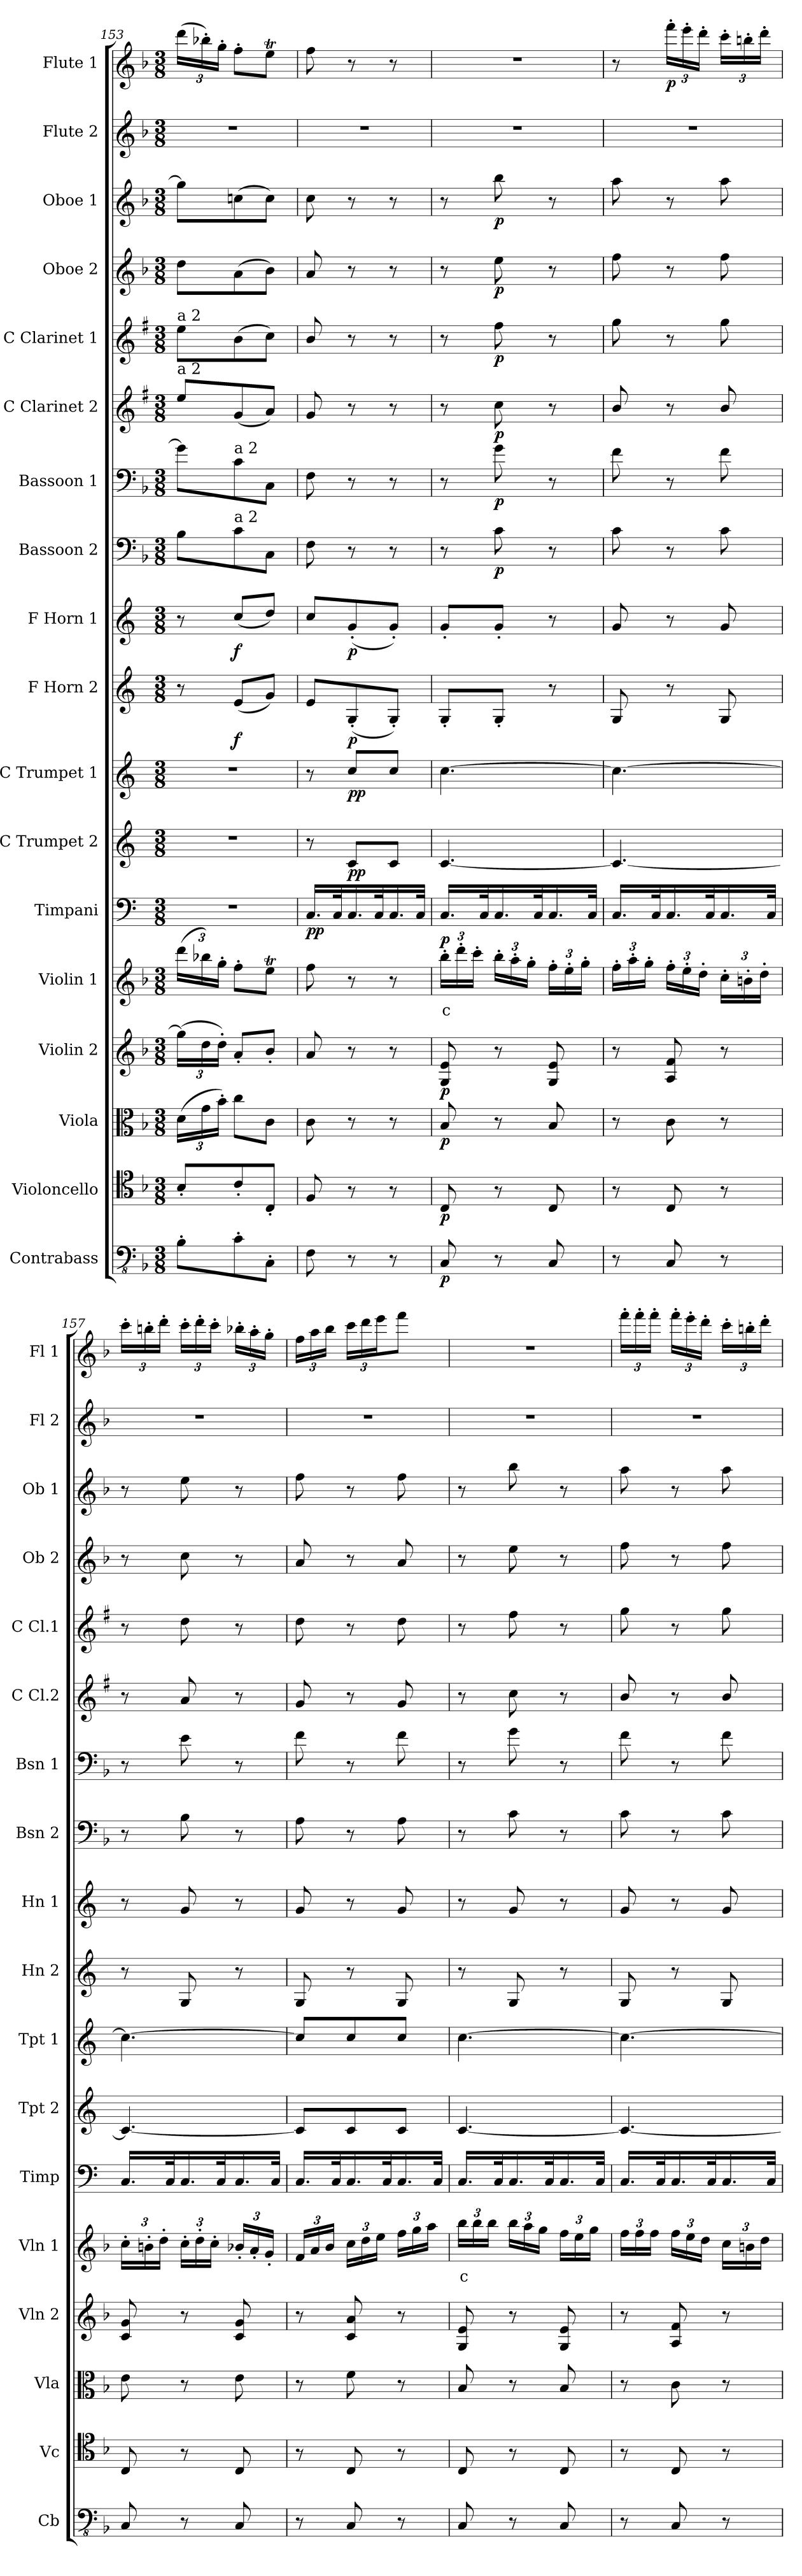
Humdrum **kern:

**kern	**dynam	**kern	**dynam	**kern	**dynam	**kern	**dynam	**kern	**text	**dynam	**kern	**dynam	**kern	**dynam	**kern	**dynam	**kern	**dynam	**kern	**dynam	**kern	**dynam	**kern	**dynam	**kern	**dynam	**kern	**dynam	**kern	**dynam	**kern	**dynam	**kern	**kern	**dynam
*part18	*part18	*part17	*part17	*part16	*part16	*part15	*part15	*part14	*part14	*part14	*part13	*part13	*part12	*part12	*part11	*part11	*part10	*part10	*part9	*part9	*part8	*part8	*part7	*part7	*part6	*part6	*part5	*part5	*part4	*part4	*part3	*part3	*part2	*part1	*part1
*staff18	*staff18	*staff17	*staff17	*staff16	*staff16	*staff15	*staff15	*staff14	*staff14	*staff14	*staff13	*staff13	*staff12	*staff12	*staff11	*staff11	*staff10	*staff10	*staff9	*staff9	*staff8	*staff8	*staff7	*staff7	*staff6	*staff6	*staff5	*staff5	*staff4	*staff4	*staff3	*staff3	*staff2	*staff1	*staff1
*I"Contrabass	*	*I"Violoncello	*	*I"Viola	*	*I"Violin 2	*	*I"Violin 1	*	*	*I"Timpani	*	*I"C Trumpet 2	*	*I"C Trumpet 1	*	*I"F Horn 2	*	*I"F Horn 1	*	*I"Bassoon 2	*	*I"Bassoon 1	*	*I"C Clarinet 2	*	*I"C Clarinet 1	*	*I"Oboe 2	*	*I"Oboe 1	*	*I"Flute 2	*I"Flute 1	*
*I'Cb	*	*I'Vc	*	*I'Vla	*	*I'Vln 2	*	*I'Vln 1	*	*	*I'Timp	*	*I'Tpt 2	*	*I'Tpt 1	*	*I'Hn 2	*	*I'Hn 1	*	*I'Bsn 2	*	*I'Bsn 1	*	*I'C Cl.2	*	*I'C Cl.1	*	*I'Ob 2	*	*I'Ob 1	*	*I'Fl 2	*I'Fl 1	*
*clefFv4	*	*clefC4	*	*clefC3	*	*clefG2	*	*clefG2	*	*	*clefF4	*	*clefG2	*	*clefG2	*	*clefG2	*	*clefG2	*	*clefF4	*	*clefF4	*	*clefG2	*	*clefG2	*	*clefG2	*	*clefG2	*	*clefG2	*clefG2	*
*	*	*	*	*	*	*	*	*	*	*	*	*	*	*	*	*	*ITrd4c7	*	*ITrd4c7	*	*	*	*	*	*ITrd1c2	*	*ITrd1c2	*	*	*	*	*	*	*	*
*k[b-]	*	*k[b-]	*	*k[b-]	*	*k[b-]	*	*k[b-]	*	*	*k[]	*	*k[]	*	*k[]	*	*k[b-]	*	*k[b-]	*	*k[b-]	*	*k[b-]	*	*k[b-]	*	*k[b-]	*	*k[b-]	*	*k[b-]	*	*k[b-]	*k[b-]	*
*F:	*	*F:	*	*F:	*	*F:	*	*F:	*	*	*	*	*	*	*	*	*	*	*	*	*F:	*	*F:	*	*F:	*	*F:	*	*F:	*	*F:	*	*F:	*F:	*
*M3/8	*	*M3/8	*	*M3/8	*	*M3/8	*	*M3/8	*	*	*M3/8	*	*M3/8	*	*M3/8	*	*M3/8	*	*M3/8	*	*M3/8	*	*M3/8	*	*M3/8	*	*M3/8	*	*M3/8	*	*M3/8	*	*M3/8	*M3/8	*
*	*	*	*	*Xbrackettup	*	*Xbrackettup	*	*Xbrackettup	*	*	*	*	*	*	*	*	*	*	*	*	*	*	*	*	*	*	*	*	*	*	*	*	*	*Xbrackettup	*
=153	=153	=153	=153	=153	=153	=153	=153	=153	=153	=153	=153	=153	=153	=153	=153	=153	=153	=153	=153	=153	=153	=153	=153	=153	=153	=153	=153	=153	=153	=153	=153	=153	=153	=153	=153
!	!	!	!	!	!	!	!	!	!	!	!	!	!	!	!	!	!	!	!	!	!	!	!	!	!	!	!LO:TX:a:t=a 2	!	!	!	!	!	!	!	!
!	!	!	!	!	!	!	!	!	!	!	!	!	!	!	!	!	!	!	!	!	!	!	!	!	!LO:TX:a:t=a 2	!	!	!	!	!	!	!	!	!	!
8BB-'\L	.	8B-'/L	.	(>24d\LL	.	(>24gg\LL]	.	(>24ddd\LL	.	.	4.r	.	4.r	.	4.r	.	8r	.	8r	.	8B-\L	.	8g\L]	.	8dd/L	.	8dd\L	.	8dd\L	.	8gg\L]	.	4.r	(>24ddd\LL	.
.	.	.	.	24g\	.	24dd\	.	24bb-X\)	.	.	.	.	.	.	.	.	.	.	.	.	.	.	.	.	.	.	.	.	.	.	.	.	.	24bb-X'\)	.
.	.	.	.	24b-'\JJ)	.	24dd'\JJ)	.	24gg'\JJ	.	.	.	.	.	.	.	.	.	.	.	.	.	.	.	.	.	.	.	.	.	.	.	.	.	24gg'\JJ	.
!	!	!	!	!	!	!	!	!	!	!	!	!	!	!	!	!	!	!	!	!	!	!	!LO:TX:a:t=a 2	!	!	!	!	!	!	!	!	!	!	!	!
!	!	!	!	!	!	!	!	!	!	!	!	!	!	!	!	!	!	!	!	!	!LO:TX:a:t=a 2	!	!	!	!	!	!	!	!	!	!	!	!	!	!
!	!	!	!	!	!	!	!	!	!	!	!	!	!	!	!	!	!	!LO:DY:b	!	!LO:DY:b	!	!	!	!	!	!	!	!	!	!	!	!	!	!	!
8C'\	.	8c'/	.	8cc\L	.	8a'/L	.	8ff'\L	.	.	.	.	.	.	.	.	(<8A/L	f	(<8f/L	f	8c\	.	8c\	.	(<8f/	.	(>8a\	.	(>8a\	.	(>8ccn\	.	.	8ff'\L	.
8CC'\J	.	8C'/J	.	8c\J	.	8b-'/J	.	8eet\J	.	.	.	.	.	.	.	.	8c/J)	.	8g/J)	.	8C\J	.	8C\J	.	8g/J)	.	8b-\J)	.	8b-\J)	.	8cc\J)	.	.	8eet\J	.
=154	=154	=154	=154	=154	=154	=154	=154	=154	=154	=154	=154	=154	=154	=154	=154	=154	=154	=154	=154	=154	=154	=154	=154	=154	=154	=154	=154	=154	=154	=154	=154	=154	=154	=154	=154
!	!	!	!	!	!	!	!	!	!	!	!	!LO:DY:b	!	!	!	!	!	!	!	!	!	!	!	!	!	!	!	!	!	!	!	!	!	!	!
8FF\	.	8F/	.	8c\	.	8a/	.	8ff\	.	.	16.C/LL	pp	8r	.	8r	.	8A/L	.	8f/L	.	8F\	.	8F\	.	8f/	.	8a/	.	8a/	.	8cc\	.	4.r	8ff\	.
.	.	.	.	.	.	.	.	.	.	.	32C/K	.	.	.	.	.	.	.	.	.	.	.	.	.	.	.	.	.	.	.	.	.	.	.	.
!	!	!	!	!	!	!	!	!	!	!	!	!	!	!LO:DY:b	!	!LO:DY:b	!	!LO:DY:b	!	!LO:DY:b	!	!	!	!	!	!	!	!	!	!	!	!	!	!	!
8r	.	8r	.	8r	.	8r	.	8r	.	.	16.C/	.	8c/L	pp	8cc/L	pp	(<8C'/	p	(<8c'/	p	8r	.	8r	.	8r	.	8r	.	8r	.	8r	.	.	8r	.
.	.	.	.	.	.	.	.	.	.	.	32C/K	.	.	.	.	.	.	.	.	.	.	.	.	.	.	.	.	.	.	.	.	.	.	.	.
8r	.	8r	.	8r	.	8r	.	8r	.	.	16.C/	.	8c/J	.	8cc/J	.	8C'/J)	.	8c'/J)	.	8r	.	8r	.	8r	.	8r	.	8r	.	8r	.	.	8r	.
.	.	.	.	.	.	.	.	.	.	.	32C/JJk	.	.	.	.	.	.	.	.	.	.	.	.	.	.	.	.	.	.	.	.	.	.	.	.
!!LO:PB:g=z
=155	=155	=155	=155	=155	=155	=155	=155	=155	=155	=155	=155	=155	=155	=155	=155	=155	=155	=155	=155	=155	=155	=155	=155	=155	=155	=155	=155	=155	=155	=155	=155	=155	=155	=155	=155
!	!LO:DY:b	!	!LO:DY:b	!	!LO:DY:b	!	!LO:DY:b	!	!LO:LY:b:color=#FF0000	!LO:DY:b	!	!	!	!	!	!	!	!	!	!	!	!	!	!	!	!	!	!	!	!	!	!	!	!	!
8CC/	p	8C/	p	8B-/	p	8G/ 8e/	p	24bb-'\LL	c	p	16.C/LL	.	[4.c/	.	[4.cc\	.	8C'/L	.	8c'/L	.	8r	.	8r	.	8r	.	8r	.	8r	.	8r	.	4.r	4.r	.
.	.	.	.	.	.	.	.	24ddd'\	.	.	.	.	.	.	.	.	.	.	.	.	.	.	.	.	.	.	.	.	.	.	.	.	.	.	.
.	.	.	.	.	.	.	.	24ccc'\JJ	.	.	.	.	.	.	.	.	.	.	.	.	.	.	.	.	.	.	.	.	.	.	.	.	.	.	.
.	.	.	.	.	.	.	.	.	.	.	32C/K	.	.	.	.	.	.	.	.	.	.	.	.	.	.	.	.	.	.	.	.	.	.	.	.
!	!	!	!	!	!	!	!	!	!	!	!	!	!	!	!	!	!	!	!	!	!	!LO:DY:b	!	!LO:DY:b	!	!LO:DY:b	!	!LO:DY:b	!	!LO:DY:b	!	!LO:DY:b	!	!	!
8r	.	8r	.	8r	.	8r	.	24bb-'\LL	.	.	16.C/	.	.	.	.	.	8C'/J	.	8c'/J	.	8c\	p	8g\	p	8b-\	p	8ee\	p	8ee\	p	8bb-\	p	.	.	.
.	.	.	.	.	.	.	.	24aa'\	.	.	.	.	.	.	.	.	.	.	.	.	.	.	.	.	.	.	.	.	.	.	.	.	.	.	.
.	.	.	.	.	.	.	.	24gg'\JJ	.	.	.	.	.	.	.	.	.	.	.	.	.	.	.	.	.	.	.	.	.	.	.	.	.	.	.
.	.	.	.	.	.	.	.	.	.	.	32C/K	.	.	.	.	.	.	.	.	.	.	.	.	.	.	.	.	.	.	.	.	.	.	.	.
8CC/	.	8C/	.	8B-/	.	8G/ 8e/	.	24ff'\LL	.	.	16.C/	.	.	.	.	.	8r	.	8r	.	8r	.	8r	.	8r	.	8r	.	8r	.	8r	.	.	.	.
.	.	.	.	.	.	.	.	24ee'\	.	.	.	.	.	.	.	.	.	.	.	.	.	.	.	.	.	.	.	.	.	.	.	.	.	.	.
.	.	.	.	.	.	.	.	24gg'\JJ	.	.	.	.	.	.	.	.	.	.	.	.	.	.	.	.	.	.	.	.	.	.	.	.	.	.	.
.	.	.	.	.	.	.	.	.	.	.	32C/JJk	.	.	.	.	.	.	.	.	.	.	.	.	.	.	.	.	.	.	.	.	.	.	.	.
=156	=156	=156	=156	=156	=156	=156	=156	=156	=156	=156	=156	=156	=156	=156	=156	=156	=156	=156	=156	=156	=156	=156	=156	=156	=156	=156	=156	=156	=156	=156	=156	=156	=156	=156	=156
8r	.	8r	.	8r	.	8r	.	24ff'\LL	.	.	16.C/LL	.	4.c/_	.	4.cc\_	.	8C/	.	8c/	.	8c\	.	8f\	.	8a/	.	8ff\	.	8ff\	.	8aa\	.	4.r	8r	.
.	.	.	.	.	.	.	.	24aa'\	.	.	.	.	.	.	.	.	.	.	.	.	.	.	.	.	.	.	.	.	.	.	.	.	.	.	.
.	.	.	.	.	.	.	.	24gg'\JJ	.	.	.	.	.	.	.	.	.	.	.	.	.	.	.	.	.	.	.	.	.	.	.	.	.	.	.
.	.	.	.	.	.	.	.	.	.	.	32C/K	.	.	.	.	.	.	.	.	.	.	.	.	.	.	.	.	.	.	.	.	.	.	.	.
!	!	!	!	!	!	!	!	!	!	!	!	!	!	!	!	!	!	!	!	!	!	!	!	!	!	!	!	!	!	!	!	!	!	!	!LO:DY:b
8CC/	.	8C/	.	8c\	.	8A/ 8f/	.	24ff'\LL	.	.	16.C/	.	.	.	.	.	8r	.	8r	.	8r	.	8r	.	8r	.	8r	.	8r	.	8r	.	.	24fff'\LL	p
.	.	.	.	.	.	.	.	24ee'\	.	.	.	.	.	.	.	.	.	.	.	.	.	.	.	.	.	.	.	.	.	.	.	.	.	24eee'\	.
.	.	.	.	.	.	.	.	24dd'\JJ	.	.	.	.	.	.	.	.	.	.	.	.	.	.	.	.	.	.	.	.	.	.	.	.	.	24ddd'\JJ	.
.	.	.	.	.	.	.	.	.	.	.	32C/K	.	.	.	.	.	.	.	.	.	.	.	.	.	.	.	.	.	.	.	.	.	.	.	.
8r	.	8r	.	8r	.	8r	.	24cc'\LL	.	.	16.C/	.	.	.	.	.	8C/	.	8c/	.	8c\	.	8f\	.	8a/	.	8ff\	.	8ff\	.	8aa\	.	.	24ccc'\LL	.
.	.	.	.	.	.	.	.	24bn'\	.	.	.	.	.	.	.	.	.	.	.	.	.	.	.	.	.	.	.	.	.	.	.	.	.	24bbn'\	.
.	.	.	.	.	.	.	.	24dd'\JJ	.	.	.	.	.	.	.	.	.	.	.	.	.	.	.	.	.	.	.	.	.	.	.	.	.	24ddd'\JJ	.
.	.	.	.	.	.	.	.	.	.	.	32C/JJk	.	.	.	.	.	.	.	.	.	.	.	.	.	.	.	.	.	.	.	.	.	.	.	.
=157	=157	=157	=157	=157	=157	=157	=157	=157	=157	=157	=157	=157	=157	=157	=157	=157	=157	=157	=157	=157	=157	=157	=157	=157	=157	=157	=157	=157	=157	=157	=157	=157	=157	=157	=157
8CC/	.	8C/	.	8e\	.	8c/ 8g/	.	24cc'\LL	.	.	16.C/LL	.	4.c/_	.	4.cc\_	.	8r	.	8r	.	8r	.	8r	.	8r	.	8r	.	8r	.	8r	.	4.r	24ccc'\LL	.
.	.	.	.	.	.	.	.	24bn'\	.	.	.	.	.	.	.	.	.	.	.	.	.	.	.	.	.	.	.	.	.	.	.	.	.	24bbn'\	.
.	.	.	.	.	.	.	.	24dd'\JJ	.	.	.	.	.	.	.	.	.	.	.	.	.	.	.	.	.	.	.	.	.	.	.	.	.	24ddd'\JJ	.
.	.	.	.	.	.	.	.	.	.	.	32C/K	.	.	.	.	.	.	.	.	.	.	.	.	.	.	.	.	.	.	.	.	.	.	.	.
8r	.	8r	.	8r	.	8r	.	24cc'\LL	.	.	16.C/	.	.	.	.	.	8C/	.	8c/	.	8B-\	.	8e\	.	8g/	.	8cc\	.	8cc\	.	8ee\	.	.	24ccc'\LL	.
.	.	.	.	.	.	.	.	24dd'\	.	.	.	.	.	.	.	.	.	.	.	.	.	.	.	.	.	.	.	.	.	.	.	.	.	24ddd'\	.
.	.	.	.	.	.	.	.	24cc'\JJ	.	.	.	.	.	.	.	.	.	.	.	.	.	.	.	.	.	.	.	.	.	.	.	.	.	24ccc'\JJ	.
.	.	.	.	.	.	.	.	.	.	.	32C/K	.	.	.	.	.	.	.	.	.	.	.	.	.	.	.	.	.	.	.	.	.	.	.	.
8CC/	.	8C/	.	8e\	.	8c/ 8g/	.	24b-X'/LL	.	.	16.C/	.	.	.	.	.	8r	.	8r	.	8r	.	8r	.	8r	.	8r	.	8r	.	8r	.	.	24bb-X'\LL	.
.	.	.	.	.	.	.	.	24a'/	.	.	.	.	.	.	.	.	.	.	.	.	.	.	.	.	.	.	.	.	.	.	.	.	.	24aa'\	.
.	.	.	.	.	.	.	.	24g'/JJ	.	.	.	.	.	.	.	.	.	.	.	.	.	.	.	.	.	.	.	.	.	.	.	.	.	24gg'\JJ	.
.	.	.	.	.	.	.	.	.	.	.	32C/JJk	.	.	.	.	.	.	.	.	.	.	.	.	.	.	.	.	.	.	.	.	.	.	.	.
=158	=158	=158	=158	=158	=158	=158	=158	=158	=158	=158	=158	=158	=158	=158	=158	=158	=158	=158	=158	=158	=158	=158	=158	=158	=158	=158	=158	=158	=158	=158	=158	=158	=158	=158	=158
8r	.	8r	.	8r	.	8r	.	24f/LL	.	.	16.C/LL	.	8c/L]	.	8cc/L]	.	8C/	.	8c/	.	8A\	.	8f\	.	8f/	.	8cc\	.	8a/	.	8ff\	.	4.r	24ff\LL	.
.	.	.	.	.	.	.	.	24a/	.	.	.	.	.	.	.	.	.	.	.	.	.	.	.	.	.	.	.	.	.	.	.	.	.	24aa\	.
.	.	.	.	.	.	.	.	24b-/JJ	.	.	.	.	.	.	.	.	.	.	.	.	.	.	.	.	.	.	.	.	.	.	.	.	.	24bb-\JJ	.
.	.	.	.	.	.	.	.	.	.	.	32C/K	.	.	.	.	.	.	.	.	.	.	.	.	.	.	.	.	.	.	.	.	.	.	.	.
8CC/	.	8C/	.	8f\	.	8c/ 8a/	.	24cc\LL	.	.	16.C/	.	8c/	.	8cc/	.	8r	.	8r	.	8r	.	8r	.	8r	.	8r	.	8r	.	8r	.	.	24ccc\LL	.
.	.	.	.	.	.	.	.	24dd\	.	.	.	.	.	.	.	.	.	.	.	.	.	.	.	.	.	.	.	.	.	.	.	.	.	24ddd\	.
.	.	.	.	.	.	.	.	24ee\JJ	.	.	.	.	.	.	.	.	.	.	.	.	.	.	.	.	.	.	.	.	.	.	.	.	.	24eee\J	.
.	.	.	.	.	.	.	.	.	.	.	32C/K	.	.	.	.	.	.	.	.	.	.	.	.	.	.	.	.	.	.	.	.	.	.	.	.
8r	.	8r	.	8r	.	8r	.	24ff\LL	.	.	16.C/	.	8c/J	.	8cc/J	.	8C/	.	8c/	.	8A\	.	8f\	.	8f/	.	8cc\	.	8a/	.	8ff\	.	.	8fff\J	.
.	.	.	.	.	.	.	.	24gg\	.	.	.	.	.	.	.	.	.	.	.	.	.	.	.	.	.	.	.	.	.	.	.	.	.	.	.
.	.	.	.	.	.	.	.	24aa\JJ	.	.	.	.	.	.	.	.	.	.	.	.	.	.	.	.	.	.	.	.	.	.	.	.	.	.	.
.	.	.	.	.	.	.	.	.	.	.	32C/JJk	.	.	.	.	.	.	.	.	.	.	.	.	.	.	.	.	.	.	.	.	.	.	.	.
=159	=159	=159	=159	=159	=159	=159	=159	=159	=159	=159	=159	=159	=159	=159	=159	=159	=159	=159	=159	=159	=159	=159	=159	=159	=159	=159	=159	=159	=159	=159	=159	=159	=159	=159	=159
!	!	!	!	!	!	!	!	!	!LO:LY:b:color=#FF0000	!	!	!	!	!	!	!	!	!	!	!	!	!	!	!	!	!	!	!	!	!	!	!	!	!	!
8CC/	.	8C/	.	8B-/	.	8G/ 8e/	.	24bb-\LL	c	.	16.C/LL	.	[4.c/	.	[4.cc\	.	8r	.	8r	.	8r	.	8r	.	8r	.	8r	.	8r	.	8r	.	4.r	4.r	.
.	.	.	.	.	.	.	.	24bb-\	.	.	.	.	.	.	.	.	.	.	.	.	.	.	.	.	.	.	.	.	.	.	.	.	.	.	.
.	.	.	.	.	.	.	.	24bb-\JJ	.	.	.	.	.	.	.	.	.	.	.	.	.	.	.	.	.	.	.	.	.	.	.	.	.	.	.
.	.	.	.	.	.	.	.	.	.	.	32C/K	.	.	.	.	.	.	.	.	.	.	.	.	.	.	.	.	.	.	.	.	.	.	.	.
8r	.	8r	.	8r	.	8r	.	24bb-\LL	.	.	16.C/	.	.	.	.	.	8C/	.	8c/	.	8c\	.	8g\	.	8b-\	.	8ee\	.	8ee\	.	8bb-\	.	.	.	.
.	.	.	.	.	.	.	.	24aa\	.	.	.	.	.	.	.	.	.	.	.	.	.	.	.	.	.	.	.	.	.	.	.	.	.	.	.
.	.	.	.	.	.	.	.	24gg\JJ	.	.	.	.	.	.	.	.	.	.	.	.	.	.	.	.	.	.	.	.	.	.	.	.	.	.	.
.	.	.	.	.	.	.	.	.	.	.	32C/K	.	.	.	.	.	.	.	.	.	.	.	.	.	.	.	.	.	.	.	.	.	.	.	.
8CC/	.	8C/	.	8B-/	.	8G/ 8e/	.	24ff\LL	.	.	16.C/	.	.	.	.	.	8r	.	8r	.	8r	.	8r	.	8r	.	8r	.	8r	.	8r	.	.	.	.
.	.	.	.	.	.	.	.	24ee\	.	.	.	.	.	.	.	.	.	.	.	.	.	.	.	.	.	.	.	.	.	.	.	.	.	.	.
.	.	.	.	.	.	.	.	24gg\JJ	.	.	.	.	.	.	.	.	.	.	.	.	.	.	.	.	.	.	.	.	.	.	.	.	.	.	.
.	.	.	.	.	.	.	.	.	.	.	32C/JJk	.	.	.	.	.	.	.	.	.	.	.	.	.	.	.	.	.	.	.	.	.	.	.	.
!!LO:PB:g=z
=160	=160	=160	=160	=160	=160	=160	=160	=160	=160	=160	=160	=160	=160	=160	=160	=160	=160	=160	=160	=160	=160	=160	=160	=160	=160	=160	=160	=160	=160	=160	=160	=160	=160	=160	=160
8r	.	8r	.	8r	.	8r	.	24ff\LL	.	.	16.C/LL	.	4.c/_	.	4.cc\_	.	8C/	.	8c/	.	8c\	.	8f\	.	8a/	.	8ff\	.	8ff\	.	8aa\	.	4.r	24fff'\LL	.
.	.	.	.	.	.	.	.	24ff\	.	.	.	.	.	.	.	.	.	.	.	.	.	.	.	.	.	.	.	.	.	.	.	.	.	24fff'\	.
.	.	.	.	.	.	.	.	24ff\JJ	.	.	.	.	.	.	.	.	.	.	.	.	.	.	.	.	.	.	.	.	.	.	.	.	.	24fff'\JJ	.
.	.	.	.	.	.	.	.	.	.	.	32C/K	.	.	.	.	.	.	.	.	.	.	.	.	.	.	.	.	.	.	.	.	.	.	.	.
8CC/	.	8C/	.	8c\	.	8A/ 8f/	.	24ff\LL	.	.	16.C/	.	.	.	.	.	8r	.	8r	.	8r	.	8r	.	8r	.	8r	.	8r	.	8r	.	.	24fff'\LL	.
.	.	.	.	.	.	.	.	24ee\	.	.	.	.	.	.	.	.	.	.	.	.	.	.	.	.	.	.	.	.	.	.	.	.	.	24eee'\	.
.	.	.	.	.	.	.	.	24dd\JJ	.	.	.	.	.	.	.	.	.	.	.	.	.	.	.	.	.	.	.	.	.	.	.	.	.	24ddd'\JJ	.
.	.	.	.	.	.	.	.	.	.	.	32C/K	.	.	.	.	.	.	.	.	.	.	.	.	.	.	.	.	.	.	.	.	.	.	.	.
8r	.	8r	.	8r	.	8r	.	24cc\LL	.	.	16.C/	.	.	.	.	.	8C/	.	8c/	.	8c\	.	8f\	.	8a/	.	8ff\	.	8ff\	.	8aa\	.	.	24ccc'\LL	.
.	.	.	.	.	.	.	.	24bn\	.	.	.	.	.	.	.	.	.	.	.	.	.	.	.	.	.	.	.	.	.	.	.	.	.	24bbn'\	.
.	.	.	.	.	.	.	.	24dd\JJ	.	.	.	.	.	.	.	.	.	.	.	.	.	.	.	.	.	.	.	.	.	.	.	.	.	24ddd'\JJ	.
.	.	.	.	.	.	.	.	.	.	.	32C/JJk	.	.	.	.	.	.	.	.	.	.	.	.	.	.	.	.	.	.	.	.	.	.	.	.
=	=	=	=	=	=	=	=	=	=	=	=	=	=	=	=	=	=	=	=	=	=	=	=	=	=	=	=	=	=	=	=	=	=	=	=
*-	*-	*-	*-	*-	*-	*-	*-	*-	*-	*-	*-	*-	*-	*-	*-	*-	*-	*-	*-	*-	*-	*-	*-	*-	*-	*-	*-	*-	*-	*-	*-	*-	*-	*-	*-
